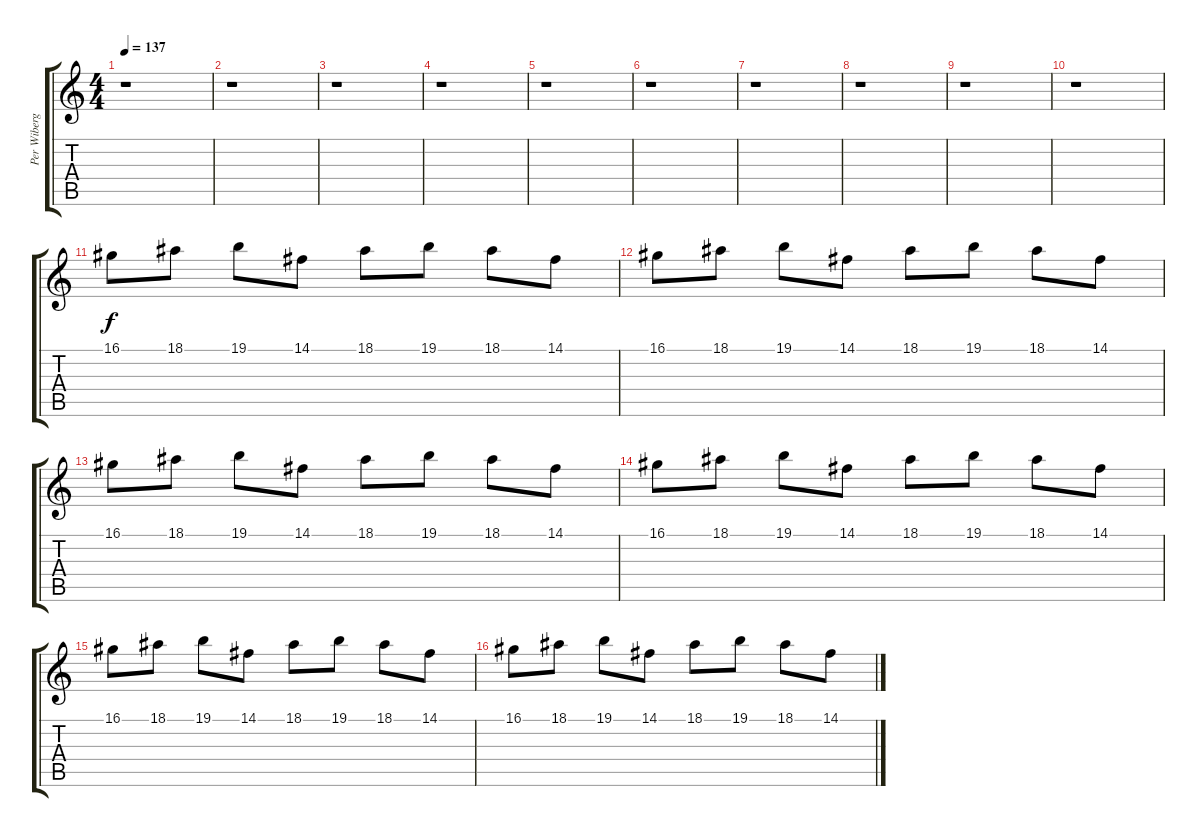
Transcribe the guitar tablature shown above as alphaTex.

\track ("Per Wiberg" "Per Wiberg") {instrument electricgrandpiano}
\staff {score tabs}
\tuning (E4 B3 G3 D3 A2 E2) {hide}
\ts (4 4)
\tempo 137
\clef g2
\ks c
r.1{dy f} |
r.1 |
\section ("" "")
r.1 |
r.1 |
r.1 |
r.1 |
r.1 |
r.1 |
r.1 |
r.1 |
\section ("" "")
16.1.8{instrument electricgrandpiano} 18.1.8 19.1.8 14.1.8 18.1.8 19.1.8 18.1.8 14.1.8 |
16.1.8 18.1.8 19.1.8 14.1.8 18.1.8 19.1.8 18.1.8 14.1.8 |
16.1.8 18.1.8 19.1.8 14.1.8 18.1.8 19.1.8 18.1.8 14.1.8 |
16.1.8 18.1.8 19.1.8 14.1.8 18.1.8 19.1.8 18.1.8 14.1.8 |
16.1.8 18.1.8 19.1.8 14.1.8 18.1.8 19.1.8 18.1.8 14.1.8 |
16.1.8 18.1.8 19.1.8 14.1.8 18.1.8 19.1.8 18.1.8 14.1.8
